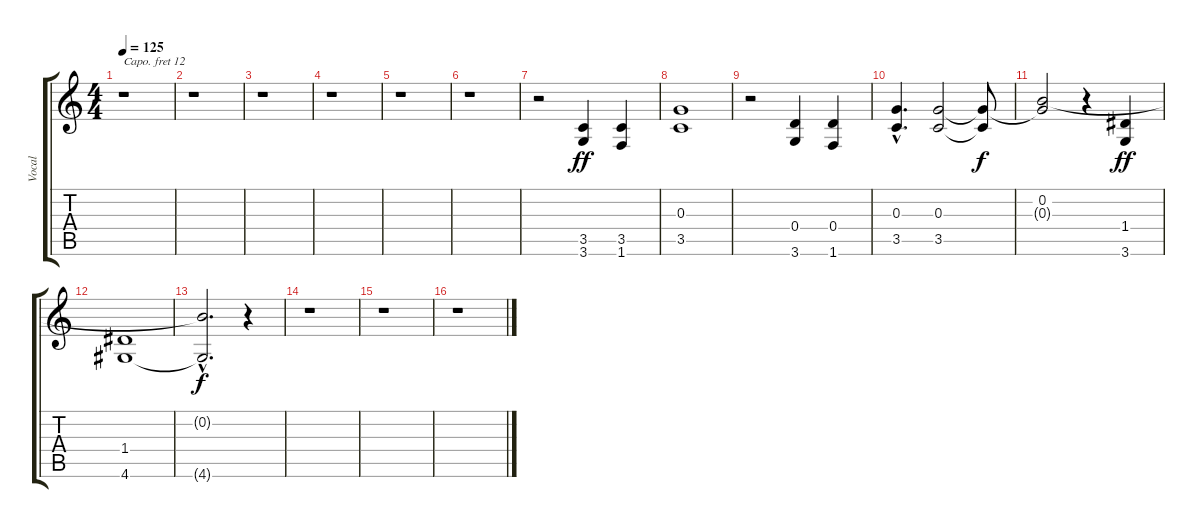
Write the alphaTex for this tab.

\track ("Vocal" "Vocal") {instrument baritonesax}
\staff {score tabs}
\capo 12
\tuning (E4 B3 G3 D3 A2 E2) {hide}
\ts (4 4)
\tempo 125
\clef g2
\ks c
r.1{dy fff} |
r.1 |
r.1 |
r.1 |
r.1 |
r.1 |
r.2 (3.5 3.6).4{dy ff} (3.5 1.6).4 |
(0.3 3.5).1 |
r.2 (0.4 3.6).4 (0.4 1.6).4 |
(0.3{hac} 3.5{hac}).4{d} (0.3 3.5).2 (0.3{t} 3.5{t}).8{dy f} |
(0.2 0.3{t}).2 r.4 (1.4 3.6).4{dy ff} |
(1.4 4.6).1 |
(0.2{hac t} 4.6{hac t}).2{d dy f} r.4 |
r.1 |
r.1 |
r.1
